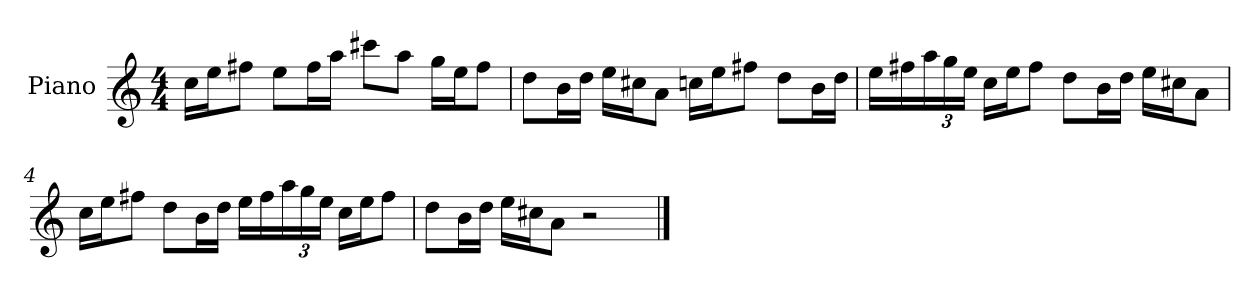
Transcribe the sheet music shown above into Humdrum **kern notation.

**kern
*part1
*staff1
*I"Piano
*I'P-no
*clefG2
*k[]
*M4/4
*MM90
=1
16cc\LL
16ee\J
8ff#X\J
8ee\L
16ff#\L
16aa\JJ
8ccc#X\L
8aa\J
16gg\LL
16ee\J
8ff#\J
=2
8dd\L
16b\L
16dd\JJ
16ee\LL
16cc#X\J
8a\J
16ccn\LL
16ee\J
8ff#X\J
8dd\L
16b\L
16dd\JJ
=3
16ee\LL
16ff#X\
*Xbrackettup
24aa\
24gg\
24ee\JJ
16cc\LL
16ee\J
8ff#\J
8dd\L
16b\L
16dd\JJ
16ee\LL
16cc#X\J
8a\J
!!LO:LB:g=z
=4
16cc\LL
16ee\J
8ff#X\J
8dd\L
16b\L
16dd\JJ
16ee\LL
16ff#\
24aa\
24gg\
24ee\JJ
16cc\LL
16ee\J
8ff#\J
=5
8dd\L
16b\L
16dd\JJ
16ee\LL
16cc#X\J
8a\J
2r
==
*-
